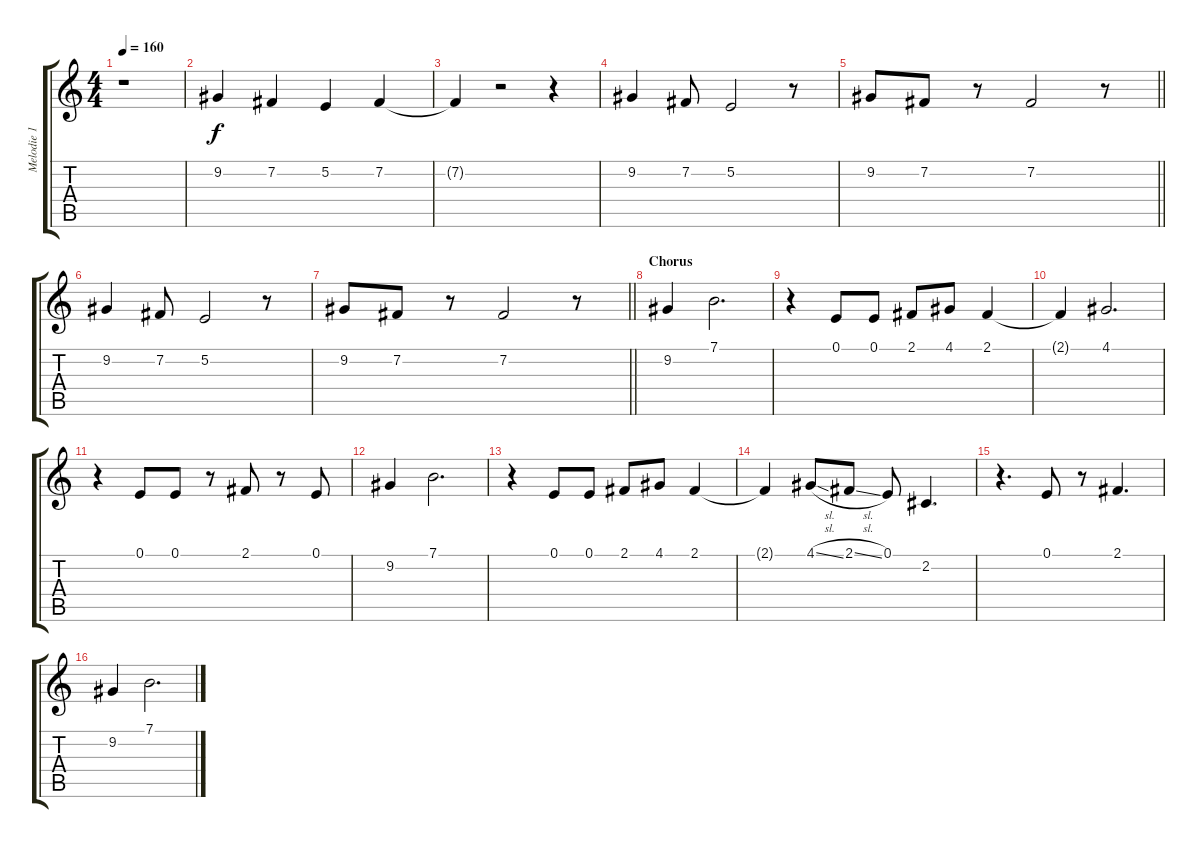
\track ("Melodie 1" "Melodie 1") {instrument flute}
\staff {score tabs}
\tuning (E4 B3 G3 D3 A2 E2) {hide}
\ts (4 4)
\tempo 160
\clef g2
\ks c
r.1{dy f} |
9.2.4 7.2.4 5.2.4 7.2.4 |
7.2{t}.4 r.2 r.4 |
9.2.4 7.2.8 5.2.2 r.8 |
\barLineRight lightlight
9.2.8 7.2.8 r.8 7.2.2 r.8 |
9.2.4 7.2.8 5.2.2 r.8 |
\barLineRight lightlight
9.2.8 7.2.8 r.8 7.2.2 r.8 |
\section ("" "Chorus")
9.2.4 7.1.2{d} |
r.4 0.1.8 0.1.8 2.1.8 4.1.8 2.1.4 |
2.1{t}.4 4.1.2{d} |
r.4 0.1.8 0.1.8 r.8 2.1.8 r.8 0.1.8 |
9.2.4 7.1.2{d} |
r.4 0.1.8 0.1.8 2.1.8 4.1.8 2.1.4 |
2.1{t}.4 4.1{sl}.8 2.1{sl}.8 0.1.8 2.2.4{d} |
r.4{d} 0.1.8 r.8 2.1.4{d} |
9.2.4 7.1.2{d}
